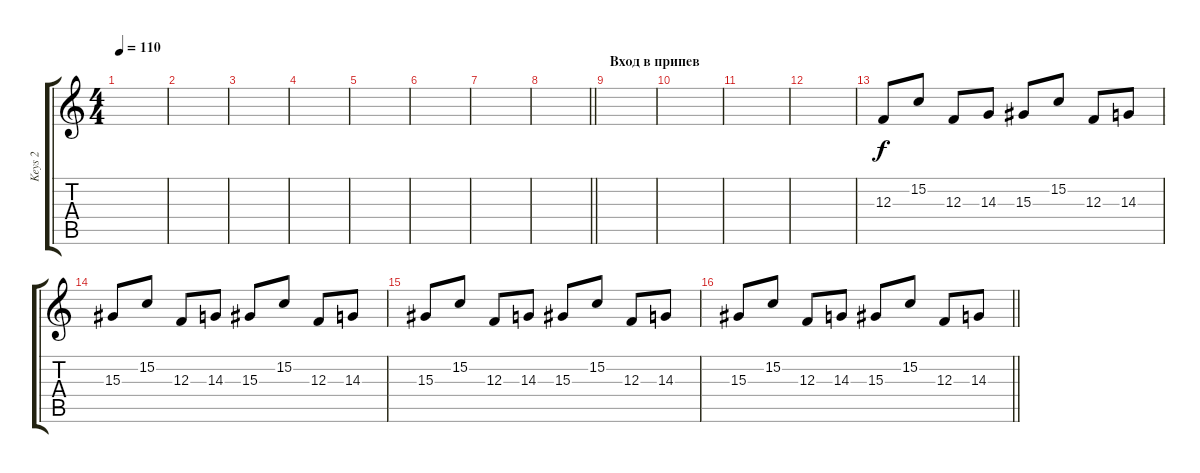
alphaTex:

\track ("Keys 2" "Keys 2") {instrument pad4choir}
\staff {score tabs}
\tuning (D4 A3 F3 C3 G2 D2) {hide}
\ts (4 4)
\section ("" "")
\tempo 110
\clef g2
\ks c
|
|
|
|
|
|
|
\barLineRight lightlight
|
\section ("" "Вход в припев")
|
|
|
|
12.3.8{dy f} 15.2.8 12.3.8 14.3.8 15.3.8 15.2.8 12.3.8 14.3.8 |
15.3.8 15.2.8 12.3.8 14.3.8 15.3.8 15.2.8 12.3.8 14.3.8 |
15.3.8 15.2.8 12.3.8 14.3.8 15.3.8 15.2.8 12.3.8 14.3.8 |
\barLineRight lightlight
15.3.8 15.2.8 12.3.8 14.3.8 15.3.8 15.2.8 12.3.8 14.3.8
